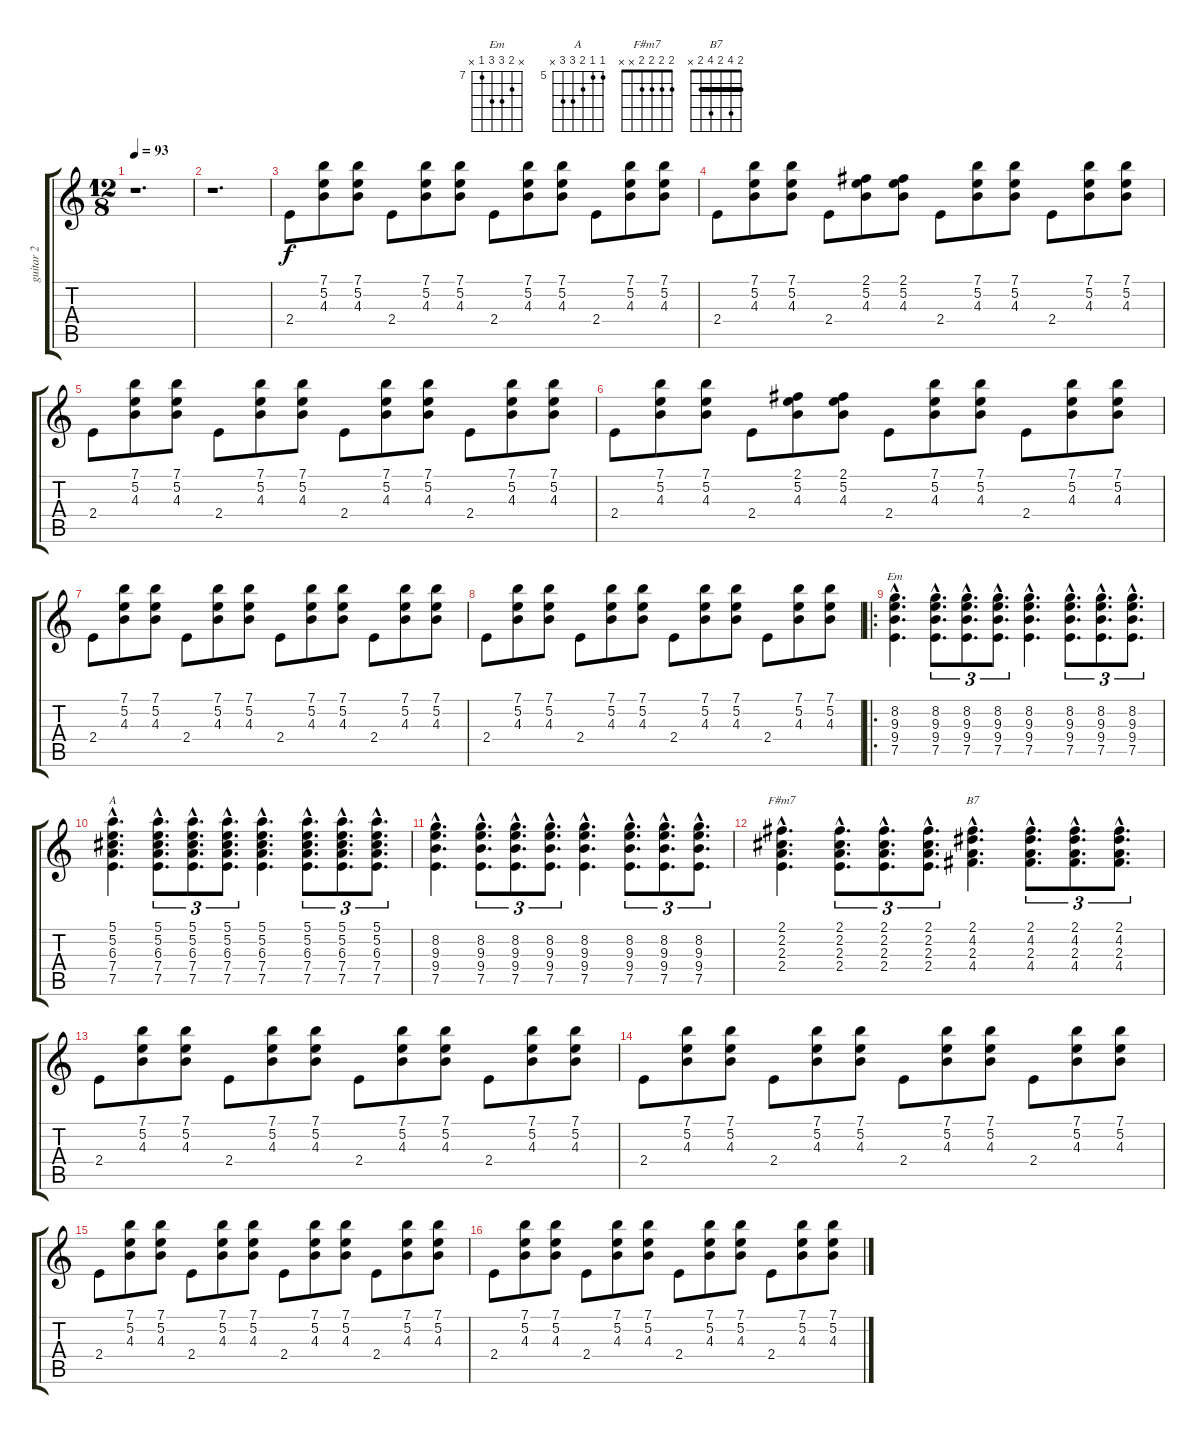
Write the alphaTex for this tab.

\track ("guitar 2" "guitar 2") {instrument acousticguitarsteel}
\staff {score tabs}
\tuning (E4 B3 G3 D3 A2 E2) {hide}
\chord ("Em" x 8 9 9 7 x) {firstfret 7}
\chord ("A" 5 5 6 7 7 x) {firstfret 5}
\chord ("F#m7" 2 2 2 2 x x)
\chord ("B7" 2 4 2 4 2 x) {barre 2}
\ts (12 8)
\tempo 93
\clef g2
\ks c
r.1{d dy f instrument acousticguitarsteel} |
r.1{d} |
2.4.8 (7.1 5.2 4.3).8 (7.1 5.2 4.3).8 2.4.8 (7.1 5.2 4.3).8 (7.1 5.2 4.3).8 2.4.8 (7.1 5.2 4.3).8 (7.1 5.2 4.3).8 2.4.8 (7.1 5.2 4.3).8 (7.1 5.2 4.3).8 |
2.4.8 (7.1 5.2 4.3).8 (7.1 5.2 4.3).8 2.4.8 (2.1 5.2 4.3).8 (2.1 5.2 4.3).8 2.4.8 (7.1 5.2 4.3).8 (7.1 5.2 4.3).8 2.4.8 (7.1 5.2 4.3).8 (7.1 5.2 4.3).8 |
2.4.8 (7.1 5.2 4.3).8 (7.1 5.2 4.3).8 2.4.8 (7.1 5.2 4.3).8 (7.1 5.2 4.3).8 2.4.8 (7.1 5.2 4.3).8 (7.1 5.2 4.3).8 2.4.8 (7.1 5.2 4.3).8 (7.1 5.2 4.3).8 |
2.4.8 (7.1 5.2 4.3).8 (7.1 5.2 4.3).8 2.4.8 (2.1 5.2 4.3).8 (2.1 5.2 4.3).8 2.4.8 (7.1 5.2 4.3).8 (7.1 5.2 4.3).8 2.4.8 (7.1 5.2 4.3).8 (7.1 5.2 4.3).8 |
2.4.8 (7.1 5.2 4.3).8 (7.1 5.2 4.3).8 2.4.8 (7.1 5.2 4.3).8 (7.1 5.2 4.3).8 2.4.8 (7.1 5.2 4.3).8 (7.1 5.2 4.3).8 2.4.8 (7.1 5.2 4.3).8 (7.1 5.2 4.3).8 |
2.4.8 (7.1 5.2 4.3).8 (7.1 5.2 4.3).8 2.4.8 (7.1 5.2 4.3).8 (7.1 5.2 4.3).8 2.4.8 (7.1 5.2 4.3).8 (7.1 5.2 4.3).8 2.4.8 (7.1 5.2 4.3).8 (7.1 5.2 4.3).8 |
\ro
(8.2{hac} 9.3{hac} 9.4{hac} 7.5{hac}).4{d ch "Em"} (8.2{hac} 9.3{hac} 9.4{hac} 7.5{hac}).8{d tu (3 2)} (8.2{hac} 9.3{hac} 9.4{hac} 7.5{hac}).8{d tu (3 2)} (8.2{hac} 9.3{hac} 9.4{hac} 7.5{hac}).8{d tu (3 2)} (8.2{hac} 9.3{hac} 9.4{hac} 7.5{hac}).4{d} (8.2{hac} 9.3{hac} 9.4{hac} 7.5{hac}).8{d tu (3 2)} (8.2{hac} 9.3{hac} 9.4{hac} 7.5{hac}).8{d tu (3 2)} (8.2{hac} 9.3{hac} 9.4{hac} 7.5{hac}).8{d tu (3 2)} |
(5.1{hac} 5.2{hac} 6.3{hac} 7.4{hac} 7.5{hac}).4{d ch "A"} (5.1{hac} 5.2{hac} 6.3{hac} 7.4{hac} 7.5{hac}).8{d tu (3 2)} (5.1{hac} 5.2{hac} 6.3{hac} 7.4{hac} 7.5{hac}).8{d tu (3 2)} (5.1{hac} 5.2{hac} 6.3{hac} 7.4{hac} 7.5{hac}).8{d tu (3 2)} (5.1{hac} 5.2{hac} 6.3{hac} 7.4{hac} 7.5{hac}).4{d} (5.1{hac} 5.2{hac} 6.3{hac} 7.4{hac} 7.5{hac}).8{d tu (3 2)} (5.1{hac} 5.2{hac} 6.3{hac} 7.4{hac} 7.5{hac}).8{d tu (3 2)} (5.1{hac} 5.2{hac} 6.3{hac} 7.4{hac} 7.5{hac}).8{d tu (3 2)} |
(8.2{hac} 9.3{hac} 9.4{hac} 7.5{hac}).4{d} (8.2{hac} 9.3{hac} 9.4{hac} 7.5{hac}).8{d tu (3 2)} (8.2{hac} 9.3{hac} 9.4{hac} 7.5{hac}).8{d tu (3 2)} (8.2{hac} 9.3{hac} 9.4{hac} 7.5{hac}).8{d tu (3 2)} (8.2{hac} 9.3{hac} 9.4{hac} 7.5{hac}).4{d} (8.2{hac} 9.3{hac} 9.4{hac} 7.5{hac}).8{d tu (3 2)} (8.2{hac} 9.3{hac} 9.4{hac} 7.5{hac}).8{d tu (3 2)} (8.2{hac} 9.3{hac} 9.4{hac} 7.5{hac}).8{d tu (3 2)} |
(2.1{hac} 2.2{hac} 2.3{hac} 2.4{hac}).4{d ch "F#m7"} (2.1{hac} 2.2{hac} 2.3{hac} 2.4{hac}).8{d tu (3 2)} (2.1{hac} 2.2{hac} 2.3{hac} 2.4{hac}).8{d tu (3 2)} (2.1{hac} 2.2{hac} 2.3{hac} 2.4{hac}).8{d tu (3 2)} (2.1{hac} 4.2{hac} 2.3{hac} 4.4{hac}).4{d ch "B7"} (2.1{hac} 4.2{hac} 2.3{hac} 4.4{hac}).8{d tu (3 2)} (2.1{hac} 4.2{hac} 2.3{hac} 4.4{hac}).8{d tu (3 2)} (2.1{hac} 4.2{hac} 2.3{hac} 4.4{hac}).8{d tu (3 2)} |
2.4.8 (7.1 5.2 4.3).8 (7.1 5.2 4.3).8 2.4.8 (7.1 5.2 4.3).8 (7.1 5.2 4.3).8 2.4.8 (7.1 5.2 4.3).8 (7.1 5.2 4.3).8 2.4.8 (7.1 5.2 4.3).8 (7.1 5.2 4.3).8 |
2.4.8 (7.1 5.2 4.3).8 (7.1 5.2 4.3).8 2.4.8 (7.1 5.2 4.3).8 (7.1 5.2 4.3).8 2.4.8 (7.1 5.2 4.3).8 (7.1 5.2 4.3).8 2.4.8 (7.1 5.2 4.3).8 (7.1 5.2 4.3).8 |
2.4.8 (7.1 5.2 4.3).8 (7.1 5.2 4.3).8 2.4.8 (7.1 5.2 4.3).8 (7.1 5.2 4.3).8 2.4.8 (7.1 5.2 4.3).8 (7.1 5.2 4.3).8 2.4.8 (7.1 5.2 4.3).8 (7.1 5.2 4.3).8 |
2.4.8 (7.1 5.2 4.3).8 (7.1 5.2 4.3).8 2.4.8 (7.1 5.2 4.3).8 (7.1 5.2 4.3).8 2.4.8 (7.1 5.2 4.3).8 (7.1 5.2 4.3).8 2.4.8 (7.1 5.2 4.3).8 (7.1 5.2 4.3).8
